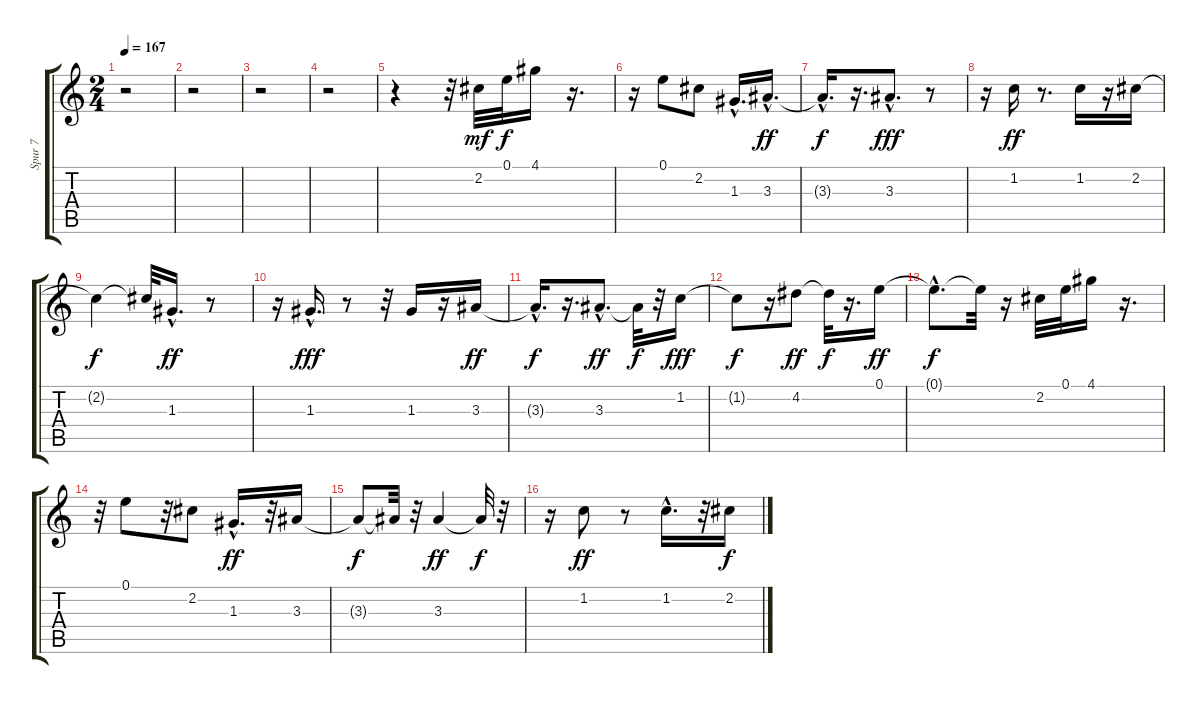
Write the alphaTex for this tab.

\track ("Spur 7" "Spur 7") {instrument electricguitarclean}
\staff {score tabs}
\tuning (E4 B3 G3 D3 A2 E2) {hide}
\ts (2 4)
\tempo 167
\clef g2
\ks c
r.2{dy f} |
r.2 |
r.2 |
r.2 |
r.4 r.32 2.2.32{dy mf} 0.1.32{dy f} 4.1.16 r.16{d} |
r.16 0.1.8 2.2.8 1.3{hac}.16{d} 3.3{hac}.16{d dy ff} |
3.3{hac t}.16{d dy f} r.16{d} 3.3{hac}.8{d dy fff} r.8 |
r.16 1.2.16{dy ff} r.8{d} 1.2.16 r.16 2.2.16 |
2.2{t}.4{dy f} 2.2{t}.32 1.3{hac}.16{d dy ff} r.8 |
r.16 1.3{hac}.16{d dy fff} r.8 r.32 1.3.16 r.16 3.3.16{dy ff} |
3.3{hac t}.16{d dy f} r.16{d} 3.3{hac}.8{d dy ff} 3.3{t}.32{dy f} r.32 1.2.16{dy fff} |
1.2{t}.8{dy f} r.16 4.2.8{dy ff} 4.2{t}.32{dy f} r.16{d} 0.1.16{dy ff} |
0.1{hac t}.8{d dy f} 0.1{t}.32 r.16 2.2.32 0.1.32 4.1.16 r.16{d} |
r.32 0.1.8 r.32 2.2.8 1.3{hac}.16{d dy ff} r.32 3.3.16 |
3.3{t}.8{dy f} 3.3{t}.32 r.32 3.3.4{dy ff} 3.3{t}.32{dy f} r.32 |
r.16 1.2.8{dy ff} r.8 1.2{hac}.16{d} r.32 2.2.16{dy f}
